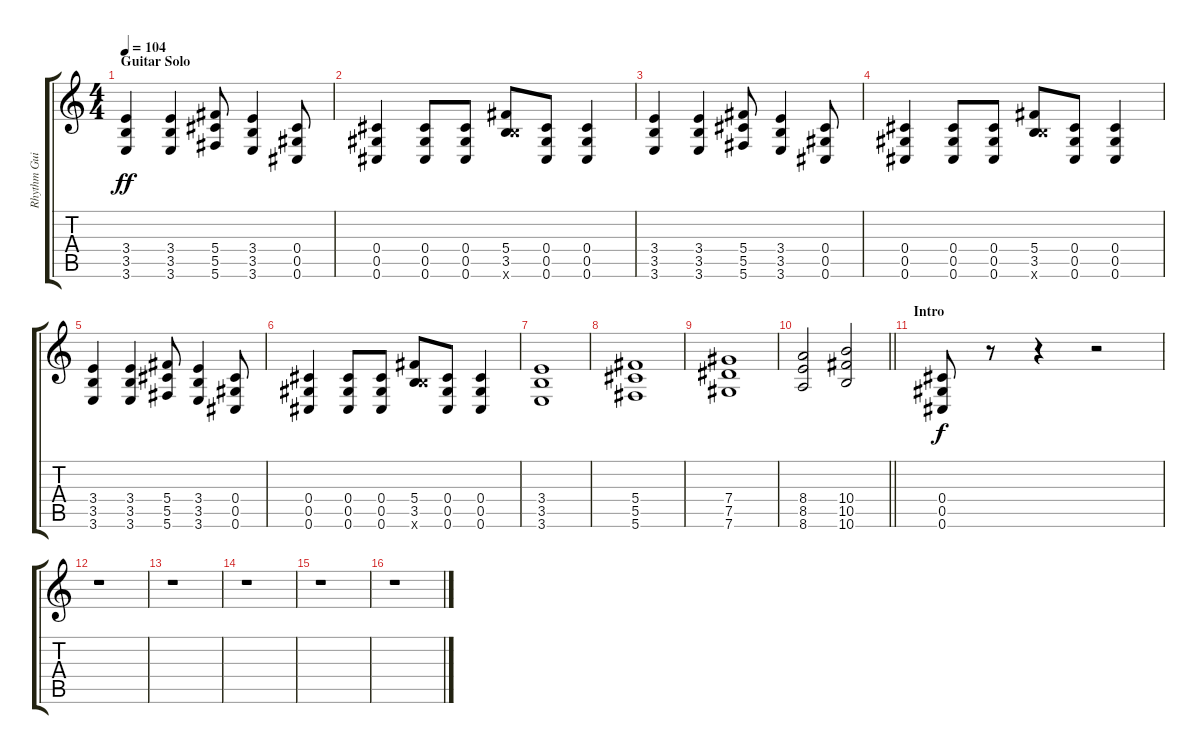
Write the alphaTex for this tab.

\track ("Rhythm Guitar 1" "Rhythm Gui") {instrument overdrivenguitar}
\staff {score tabs}
\tuning (Eb4 Bb3 Gb3 Db3 Ab2 Db2) {hide}
\ts (4 4)
\section ("" "Guitar Solo")
\tempo 104
\clef g2
\ks c
(3.4 3.5 3.6).4{dy ff} (3.4 3.5 3.6).4 (5.4 5.5 5.6).8 (3.4 3.5 3.6).4 (0.4 0.5 0.6).8 |
(0.4 0.5 0.6).4 (0.4 0.5 0.6).8 (0.4 0.5 0.6).8 (5.4 3.5 10.6{x}).8 (0.4 0.5 0.6).8 (0.4 0.5 0.6).4 |
(3.4 3.5 3.6).4 (3.4 3.5 3.6).4 (5.4 5.5 5.6).8 (3.4 3.5 3.6).4 (0.4 0.5 0.6).8 |
(0.4 0.5 0.6).4 (0.4 0.5 0.6).8 (0.4 0.5 0.6).8 (5.4 3.5 10.6{x}).8 (0.4 0.5 0.6).8 (0.4 0.5 0.6).4 |
(3.4 3.5 3.6).4 (3.4 3.5 3.6).4 (5.4 5.5 5.6).8 (3.4 3.5 3.6).4 (0.4 0.5 0.6).8 |
(0.4 0.5 0.6).4 (0.4 0.5 0.6).8 (0.4 0.5 0.6).8 (5.4 3.5 10.6{x}).8 (0.4 0.5 0.6).8 (0.4 0.5 0.6).4 |
(3.4 3.5 3.6).1 |
(5.4 5.5 5.6).1 |
(7.4 7.5 7.6).1 |
\barLineRight lightlight
(8.4 8.5 8.6).2 (10.4 10.5 10.6).2 |
\section ("" "Intro")
(0.4 0.5 0.6).8{dy f} r.8 r.4 r.2 |
r.1 |
r.1 |
r.1 |
r.1 |
r.1
